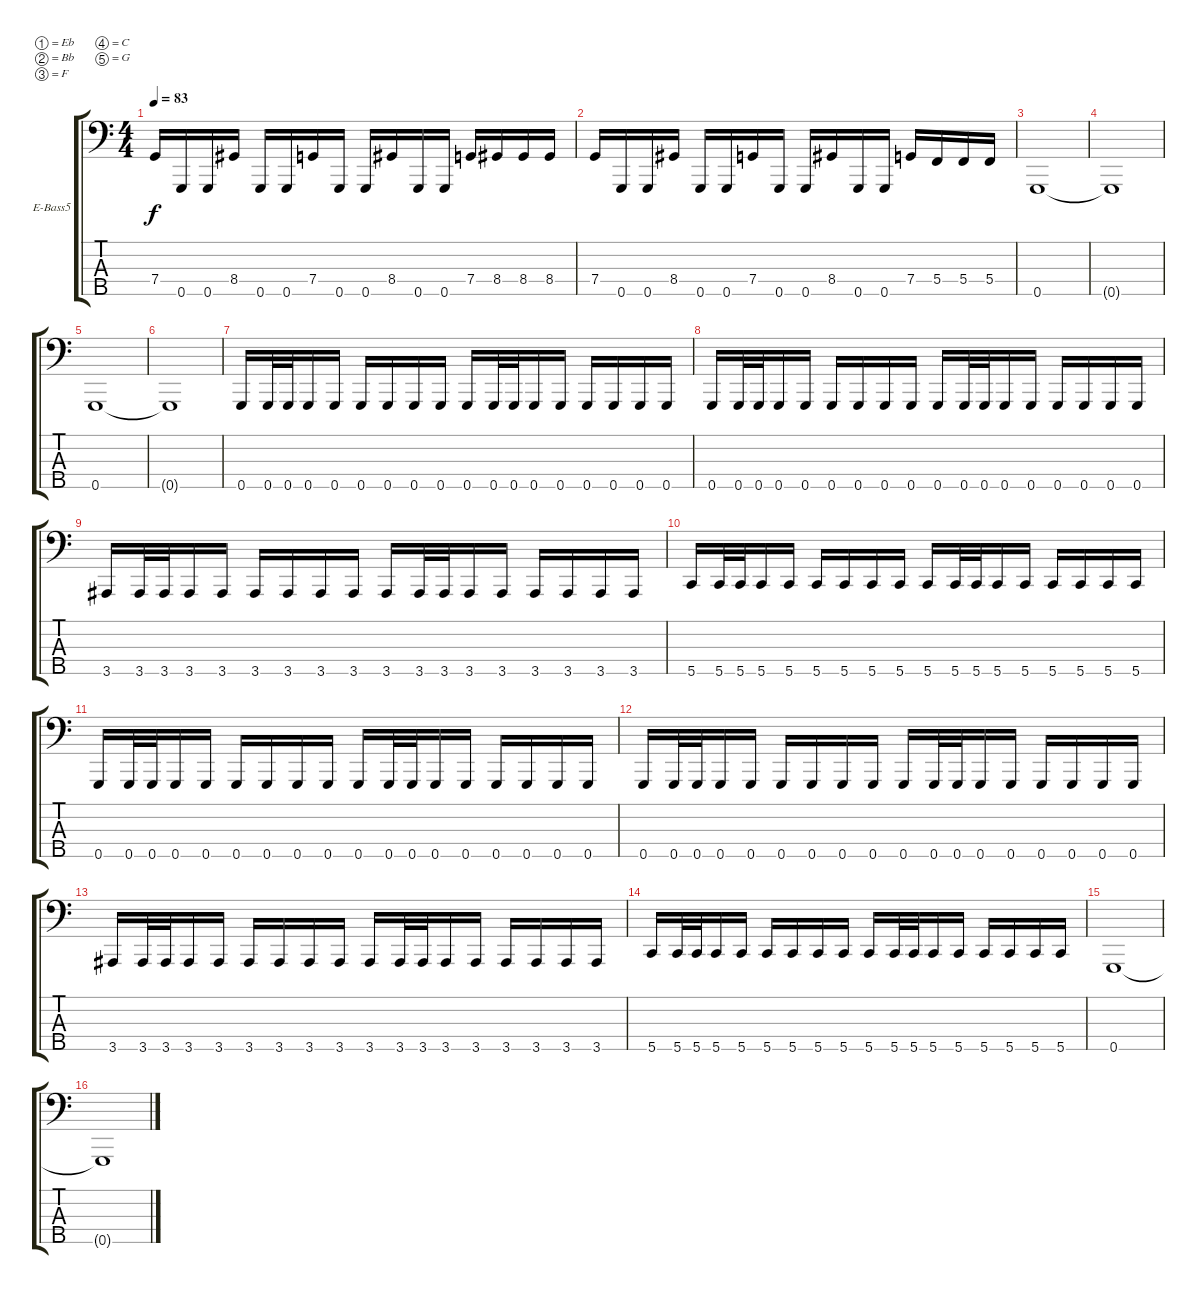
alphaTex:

\defaultSystemsLayout 4
\bracketExtendMode groupsimilarinstruments
\firstSystemTrackNameOrientation horizontal
\otherSystemsTrackNameOrientation horizontal
\track ("Bass Dist." "E-Bass5") {instrument electricbassfinger}
\staff {score tabs}
\tuning (Eb2 Bb1 F1 C1 G0)
\ts (4 4)
\tempo 83
\clef f4
\scale
0.333333
\ks c
7.4.16{dy f} 0.5.16 0.5.16 8.4.16 0.5.16 0.5.16 7.4.16 0.5.16 0.5.16 8.4.16 0.5.16 0.5.16 7.4.16 8.4.16 8.4.16 8.4.16 |
\scale
0.333333 7.4.16 0.5.16 0.5.16 8.4.16 0.5.16 0.5.16 7.4.16 0.5.16 0.5.16 8.4.16 0.5.16 0.5.16 7.4.16 5.4.16 5.4.16 5.4.16 |
\scale
0.333333 0.5.1 |
\scale
0.333333 0.5{t}.1 |
\scale
0.333333 0.5.1 |
\scale
0.333333 0.5{t}.1 |
\scale
0.333333 0.5.16 0.5.32 0.5.32 0.5.16 0.5.16 0.5.16 0.5.16 0.5.16 0.5.16 0.5.16 0.5.32 0.5.32 0.5.16 0.5.16 0.5.16 0.5.16 0.5.16 0.5.16 |
\scale
0.333333 0.5.16 0.5.32 0.5.32 0.5.16 0.5.16 0.5.16 0.5.16 0.5.16 0.5.16 0.5.16 0.5.32 0.5.32 0.5.16 0.5.16 0.5.16 0.5.16 0.5.16 0.5.16 |
\scale
0.333333 3.5.16 3.5.32 3.5.32 3.5.16 3.5.16 3.5.16 3.5.16 3.5.16 3.5.16 3.5.16 3.5.32 3.5.32 3.5.16 3.5.16 3.5.16 3.5.16 3.5.16 3.5.16 |
\scale
0.333333 5.5.16 5.5.32 5.5.32 5.5.16 5.5.16 5.5.16 5.5.16 5.5.16 5.5.16 5.5.16 5.5.32 5.5.32 5.5.16 5.5.16 5.5.16 5.5.16 5.5.16 5.5.16 |
\scale
0.333333 0.5.16 0.5.32 0.5.32 0.5.16 0.5.16 0.5.16 0.5.16 0.5.16 0.5.16 0.5.16 0.5.32 0.5.32 0.5.16 0.5.16 0.5.16 0.5.16 0.5.16 0.5.16 |
\scale
0.333333 0.5.16 0.5.32 0.5.32 0.5.16 0.5.16 0.5.16 0.5.16 0.5.16 0.5.16 0.5.16 0.5.32 0.5.32 0.5.16 0.5.16 0.5.16 0.5.16 0.5.16 0.5.16 |
\scale
0.333333 3.5.16 3.5.32 3.5.32 3.5.16 3.5.16 3.5.16 3.5.16 3.5.16 3.5.16 3.5.16 3.5.32 3.5.32 3.5.16 3.5.16 3.5.16 3.5.16 3.5.16 3.5.16 |
\scale
0.333333 5.5.16 5.5.32 5.5.32 5.5.16 5.5.16 5.5.16 5.5.16 5.5.16 5.5.16 5.5.16 5.5.32 5.5.32 5.5.16 5.5.16 5.5.16 5.5.16 5.5.16 5.5.16 |
\scale
0.333333 0.5.1 |
\scale
0.333333 0.5{t}.1
